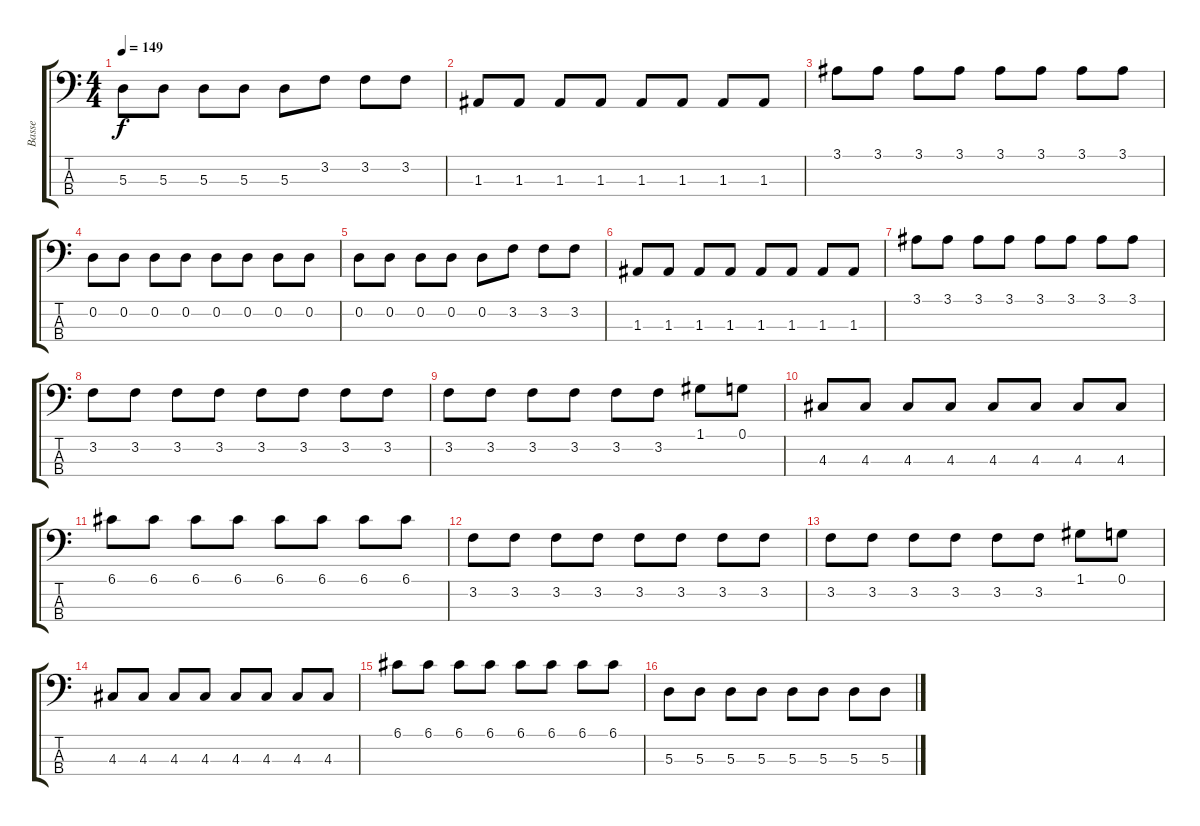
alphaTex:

\track ("Basse" "Basse") {instrument electricbassfinger}
\staff {score tabs}
\tuning (G2 D2 A1 E1) {hide}
\ts (4 4)
\tempo 149
\clef f4
\ks c
5.3.8{dy f} 5.3.8 5.3.8 5.3.8 5.3.8 3.2.8 3.2.8 3.2.8 |
1.3.8 1.3.8 1.3.8 1.3.8 1.3.8 1.3.8 1.3.8 1.3.8 |
3.1.8 3.1.8 3.1.8 3.1.8 3.1.8 3.1.8 3.1.8 3.1.8 |
0.2.8 0.2.8 0.2.8 0.2.8 0.2.8 0.2.8 0.2.8 0.2.8 |
0.2.8 0.2.8 0.2.8 0.2.8 0.2.8 3.2.8 3.2.8 3.2.8 |
1.3.8 1.3.8 1.3.8 1.3.8 1.3.8 1.3.8 1.3.8 1.3.8 |
3.1.8 3.1.8 3.1.8 3.1.8 3.1.8 3.1.8 3.1.8 3.1.8 |
3.2.8 3.2.8 3.2.8 3.2.8 3.2.8 3.2.8 3.2.8 3.2.8 |
3.2.8 3.2.8 3.2.8 3.2.8 3.2.8 3.2.8 1.1.8 0.1.8 |
4.3.8 4.3.8 4.3.8 4.3.8 4.3.8 4.3.8 4.3.8 4.3.8 |
6.1.8 6.1.8 6.1.8 6.1.8 6.1.8 6.1.8 6.1.8 6.1.8 |
3.2.8 3.2.8 3.2.8 3.2.8 3.2.8 3.2.8 3.2.8 3.2.8 |
3.2.8 3.2.8 3.2.8 3.2.8 3.2.8 3.2.8 1.1.8 0.1.8 |
4.3.8 4.3.8 4.3.8 4.3.8 4.3.8 4.3.8 4.3.8 4.3.8 |
6.1.8 6.1.8 6.1.8 6.1.8 6.1.8 6.1.8 6.1.8 6.1.8 |
5.3.8 5.3.8 5.3.8 5.3.8 5.3.8 5.3.8 5.3.8 5.3.8
